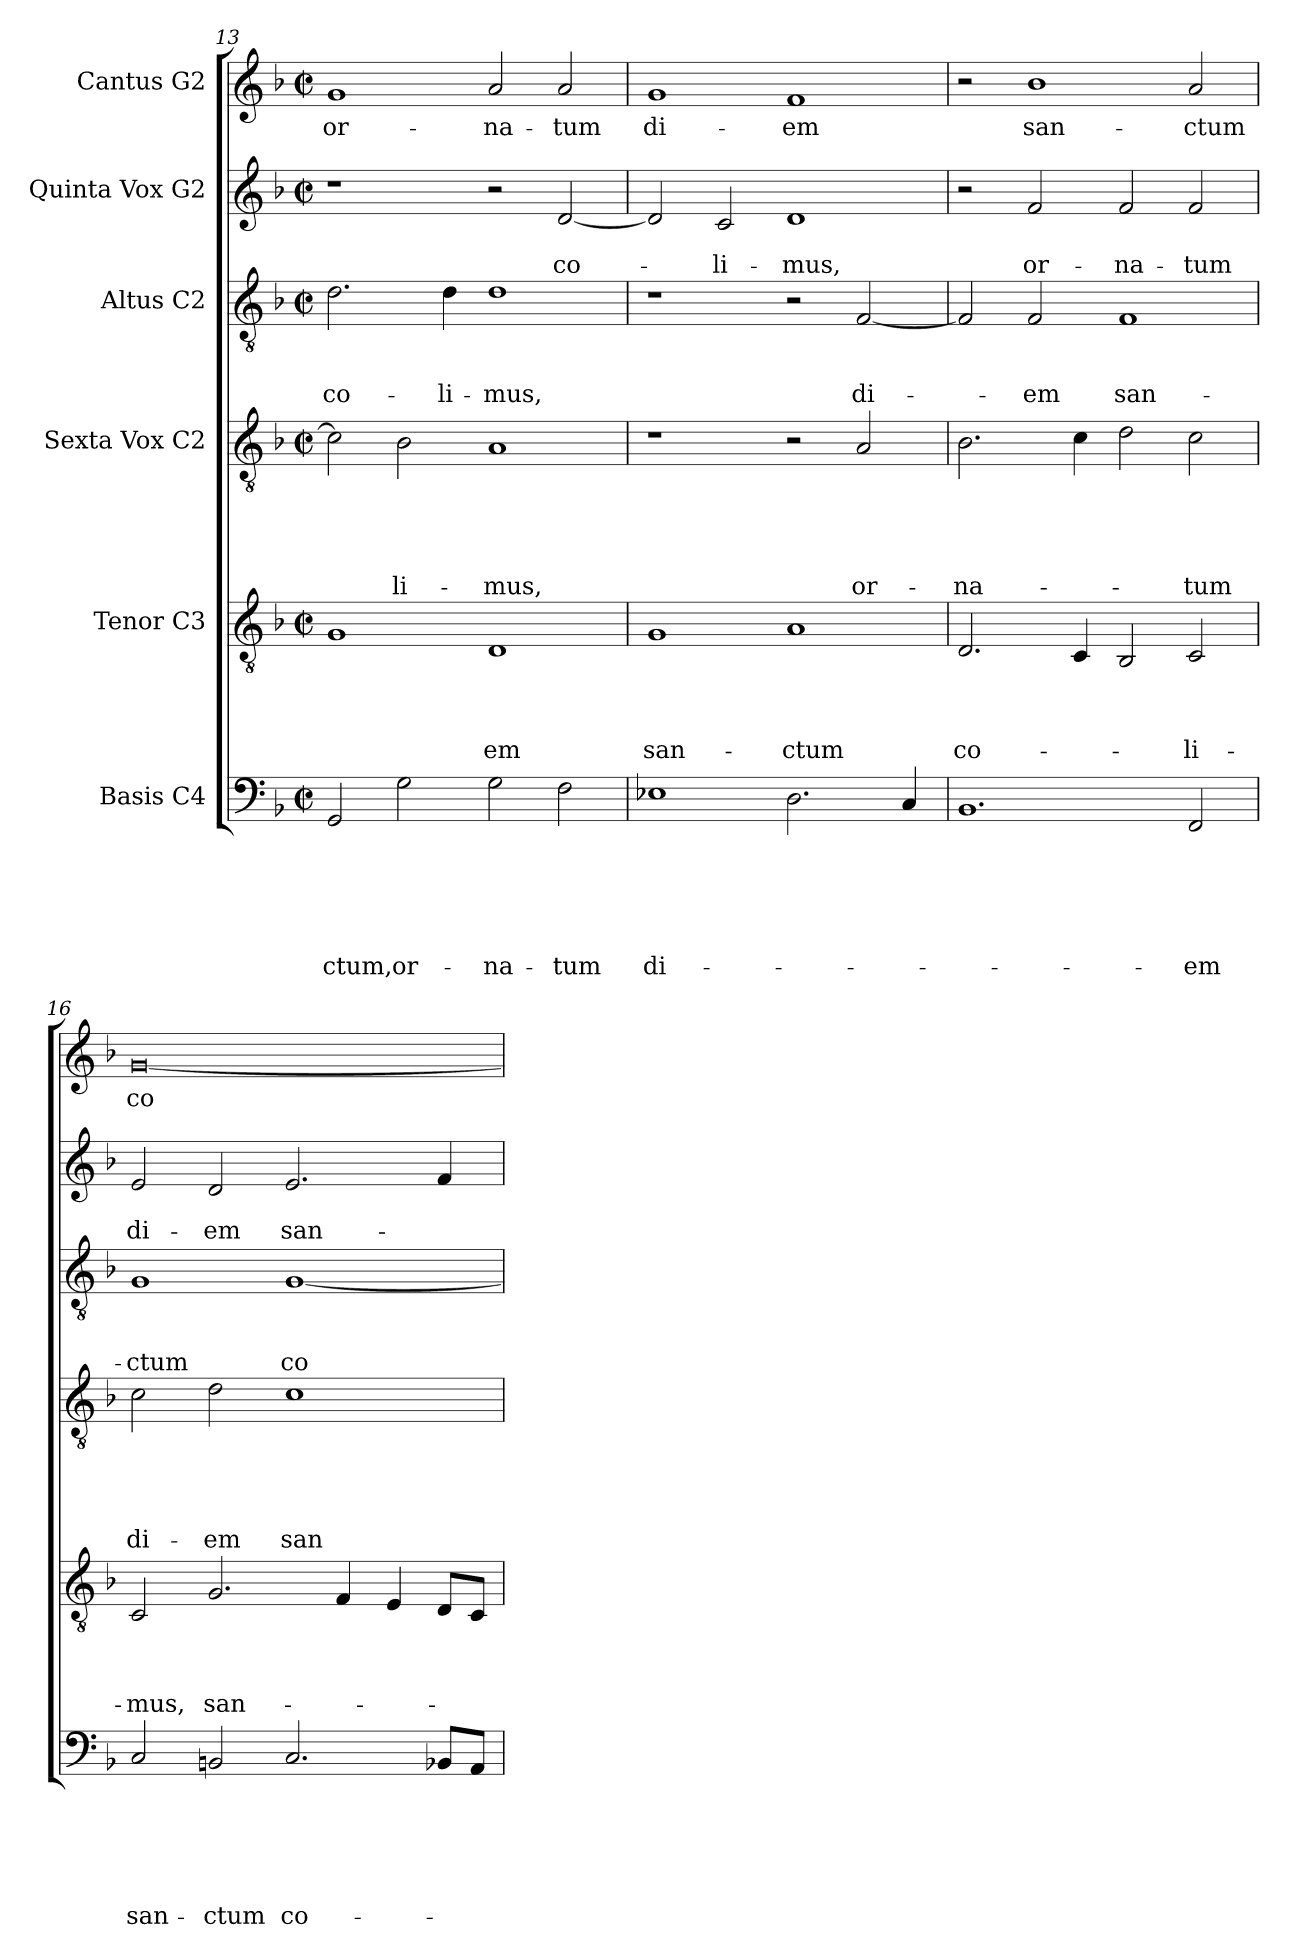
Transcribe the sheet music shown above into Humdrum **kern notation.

**kern	**text	**text	**text	**text	**text	**text	**kern	**text	**text	**text	**text	**kern	**text	**text	**text	**text	**text	**kern	**text	**text	**text	**kern	**text	**text	**kern	**text
*part6	*part6	*part6	*part6	*part6	*part6	*part6	*part5	*part5	*part5	*part5	*part5	*part4	*part4	*part4	*part4	*part4	*part4	*part3	*part3	*part3	*part3	*part2	*part2	*part2	*part1	*part1
*staff6	*staff6	*staff6	*staff6	*staff6	*staff6	*staff6	*staff5	*staff5	*staff5	*staff5	*staff5	*staff4	*staff4	*staff4	*staff4	*staff4	*staff4	*staff3	*staff3	*staff3	*staff3	*staff2	*staff2	*staff2	*staff1	*staff1
*I"Basis C4	*	*	*	*	*	*	*I"Tenor C3	*	*	*	*	*I"Sexta Vox C2	*	*	*	*	*	*I"Altus C2	*	*	*	*I"Quinta Vox G2	*	*	*I"Cantus G2	*
*clefF4	*	*	*	*	*	*	*clefGv2	*	*	*	*	*clefGv2	*	*	*	*	*	*clefGv2	*	*	*	*clefG2	*	*	*clefG2	*
*k[b-]	*	*	*	*	*	*	*k[b-]	*	*	*	*	*k[b-]	*	*	*	*	*	*k[b-]	*	*	*	*k[b-]	*	*	*k[b-]	*
*F:	*	*	*	*	*	*	*F:	*	*	*	*	*F:	*	*	*	*	*	*F:	*	*	*	*F:	*	*	*F:	*
*M2/2	*	*	*	*	*	*	*M2/2	*	*	*	*	*M2/2	*	*	*	*	*	*M2/2	*	*	*	*M2/2	*	*	*M2/2	*
*met(c|)	*	*	*	*	*	*	*met(c|)	*	*	*	*	*met(c|)	*	*	*	*	*	*met(c|)	*	*	*	*met(c|)	*	*	*met(c|)	*
=13	=13	=13	=13	=13	=13	=13	=13	=13	=13	=13	=13	=13	=13	=13	=13	=13	=13	=13	=13	=13	=13	=13	=13	=13	=13	=13
!	!	!	!	!	!	!LO:LY:b	!	!	!	!	!	!	!	!	!	!	!	!	!	!	!LO:LY:b	!	!	!	!	!LO:LY:b
2GG/	.	.	.	.	.	-ctum,	1G	.	.	.	.	2c\]	.	.	.	.	.	2.d\	.	.	co-	1r	.	.	1g	or-
!	!	!	!	!	!	!LO:LY:b	!	!	!	!	!	!	!	!	!	!	!LO:LY:b	!	!	!	!	!	!	!	!	!
2G\	.	.	.	.	.	or-	.	.	.	.	.	2B-\	.	.	.	.	-li-	.	.	.	.	.	.	.	.	.
!	!	!	!	!	!	!	!	!	!	!	!	!	!	!	!	!	!	!	!	!	!LO:LY:b	!	!	!	!	!
.	.	.	.	.	.	.	.	.	.	.	.	.	.	.	.	.	.	4d\	.	.	-li-	.	.	.	.	.
!	!	!	!	!	!	!LO:LY:b	!	!	!	!	!LO:LY:b	!	!	!	!	!	!LO:LY:b	!	!	!	!LO:LY:b	!	!	!	!	!LO:LY:b
2G\	.	.	.	.	.	-na-	1D	.	.	.	-em	1A	.	.	.	.	-mus,	1d	.	.	-mus,	2r	.	.	2a/	-na-
!	!	!	!	!	!	!LO:LY:b	!	!	!	!	!	!	!	!	!	!	!	!	!	!	!	!	!	!LO:LY:b	!	!LO:LY:b
2F\	.	.	.	.	.	-tum	.	.	.	.	.	.	.	.	.	.	.	.	.	.	.	[2d/	.	co-	2a/	-tum
=14	=14	=14	=14	=14	=14	=14	=14	=14	=14	=14	=14	=14	=14	=14	=14	=14	=14	=14	=14	=14	=14	=14	=14	=14	=14	=14
!	!	!	!	!	!	!LO:LY:b	!	!	!	!	!LO:LY:b	!	!	!	!	!	!	!	!	!	!	!	!	!	!	!LO:LY:b
1E-X	.	.	.	.	.	di-	1G	.	.	.	san-	1r	.	.	.	.	.	1r	.	.	.	2d/]	.	.	1g	di-
!	!	!	!	!	!	!	!	!	!	!	!	!	!	!	!	!	!	!	!	!	!	!	!	!LO:LY:b	!	!
.	.	.	.	.	.	.	.	.	.	.	.	.	.	.	.	.	.	.	.	.	.	2c/	.	-li-	.	.
!	!	!	!	!	!	!	!	!	!	!	!LO:LY:b	!	!	!	!	!	!	!	!	!	!	!	!	!LO:LY:b	!	!LO:LY:b
2.D\	.	.	.	.	.	.	1A	.	.	.	-ctum	2r	.	.	.	.	.	2r	.	.	.	1d	.	-mus,	1f	-em
!	!	!	!	!	!	!	!	!	!	!	!	!	!	!	!	!	!LO:LY:b	!	!	!	!LO:LY:b	!	!	!	!	!
.	.	.	.	.	.	.	.	.	.	.	.	2A/	.	.	.	.	or-	[2F/	.	.	di-	.	.	.	.	.
4C/	.	.	.	.	.	.	.	.	.	.	.	.	.	.	.	.	.	.	.	.	.	.	.	.	.	.
!!LO:LB:g=z
=15	=15	=15	=15	=15	=15	=15	=15	=15	=15	=15	=15	=15	=15	=15	=15	=15	=15	=15	=15	=15	=15	=15	=15	=15	=15	=15
!	!	!	!	!	!	!	!	!	!	!	!LO:LY:b	!	!	!	!	!	!LO:LY:b	!	!	!	!	!	!	!	!	!
1.BB-	.	.	.	.	.	.	2.D/	.	.	.	co-	2.B-\	.	.	.	.	-na-	2F/]	.	.	.	2r	.	.	2r	.
!	!	!	!	!	!	!	!	!	!	!	!	!	!	!	!	!	!	!	!	!	!LO:LY:b	!	!	!LO:LY:b	!	!LO:LY:b
.	.	.	.	.	.	.	.	.	.	.	.	.	.	.	.	.	.	2F/	.	.	-em	2f/	.	or-	1b-	san-
.	.	.	.	.	.	.	4C/	.	.	.	.	4c\	.	.	.	.	.	.	.	.	.	.	.	.	.	.
!	!	!	!	!	!	!	!	!	!	!	!	!	!	!	!	!	!	!	!	!	!LO:LY:b	!	!	!LO:LY:b	!	!
.	.	.	.	.	.	.	2BB-/	.	.	.	.	2d\	.	.	.	.	.	1F	.	.	san-	2f/	.	-na-	.	.
!	!	!	!	!	!	!LO:LY:b	!	!	!	!	!LO:LY:b	!	!	!	!	!	!LO:LY:b	!	!	!	!	!	!	!LO:LY:b	!	!LO:LY:b
2FF/	.	.	.	.	.	-em	2C/	.	.	.	-li-	2c\	.	.	.	.	-tum	.	.	.	.	2f/	.	-tum	2a/	-ctum
=16	=16	=16	=16	=16	=16	=16	=16	=16	=16	=16	=16	=16	=16	=16	=16	=16	=16	=16	=16	=16	=16	=16	=16	=16	=16	=16
!	!	!	!	!	!	!LO:LY:b	!	!	!	!	!LO:LY:b	!	!	!	!	!	!LO:LY:b	!	!	!	!LO:LY:b	!	!	!LO:LY:b	!	!LO:LY:b
2C/	.	.	.	.	.	san-	2C/	.	.	.	-mus,	2c\	.	.	.	.	di-	1G	.	.	-ctum	2e/	.	di-	[0g	co-
!	!	!	!	!	!	!LO:LY:b	!	!	!	!	!LO:LY:b	!	!	!	!	!	!LO:LY:b	!	!	!	!	!	!	!LO:LY:b	!	!
2BBn/	.	.	.	.	.	-ctum	2.G/	.	.	.	san-	2d\	.	.	.	.	-em	.	.	.	.	2d/	.	-em	.	.
!	!	!	!	!	!	!LO:LY:b	!	!	!	!	!	!	!	!	!	!	!LO:LY:b	!	!	!	!LO:LY:b	!	!	!LO:LY:b	!	!
2.C/	.	.	.	.	.	co-	.	.	.	.	.	1c	.	.	.	.	san-	[1G	.	.	co-	2.e/	.	san-	.	.
.	.	.	.	.	.	.	4F/	.	.	.	.	.	.	.	.	.	.	.	.	.	.	.	.	.	.	.
.	.	.	.	.	.	.	4E/	.	.	.	.	.	.	.	.	.	.	.	.	.	.	.	.	.	.	.
8BB-X/L	.	.	.	.	.	.	8D/L	.	.	.	.	.	.	.	.	.	.	.	.	.	.	4f/	.	.	.	.
8AA/J	.	.	.	.	.	.	8C/J	.	.	.	.	.	.	.	.	.	.	.	.	.	.	.	.	.	.	.
=	=	=	=	=	=	=	=	=	=	=	=	=	=	=	=	=	=	=	=	=	=	=	=	=	=	=
*-	*-	*-	*-	*-	*-	*-	*-	*-	*-	*-	*-	*-	*-	*-	*-	*-	*-	*-	*-	*-	*-	*-	*-	*-	*-	*-
